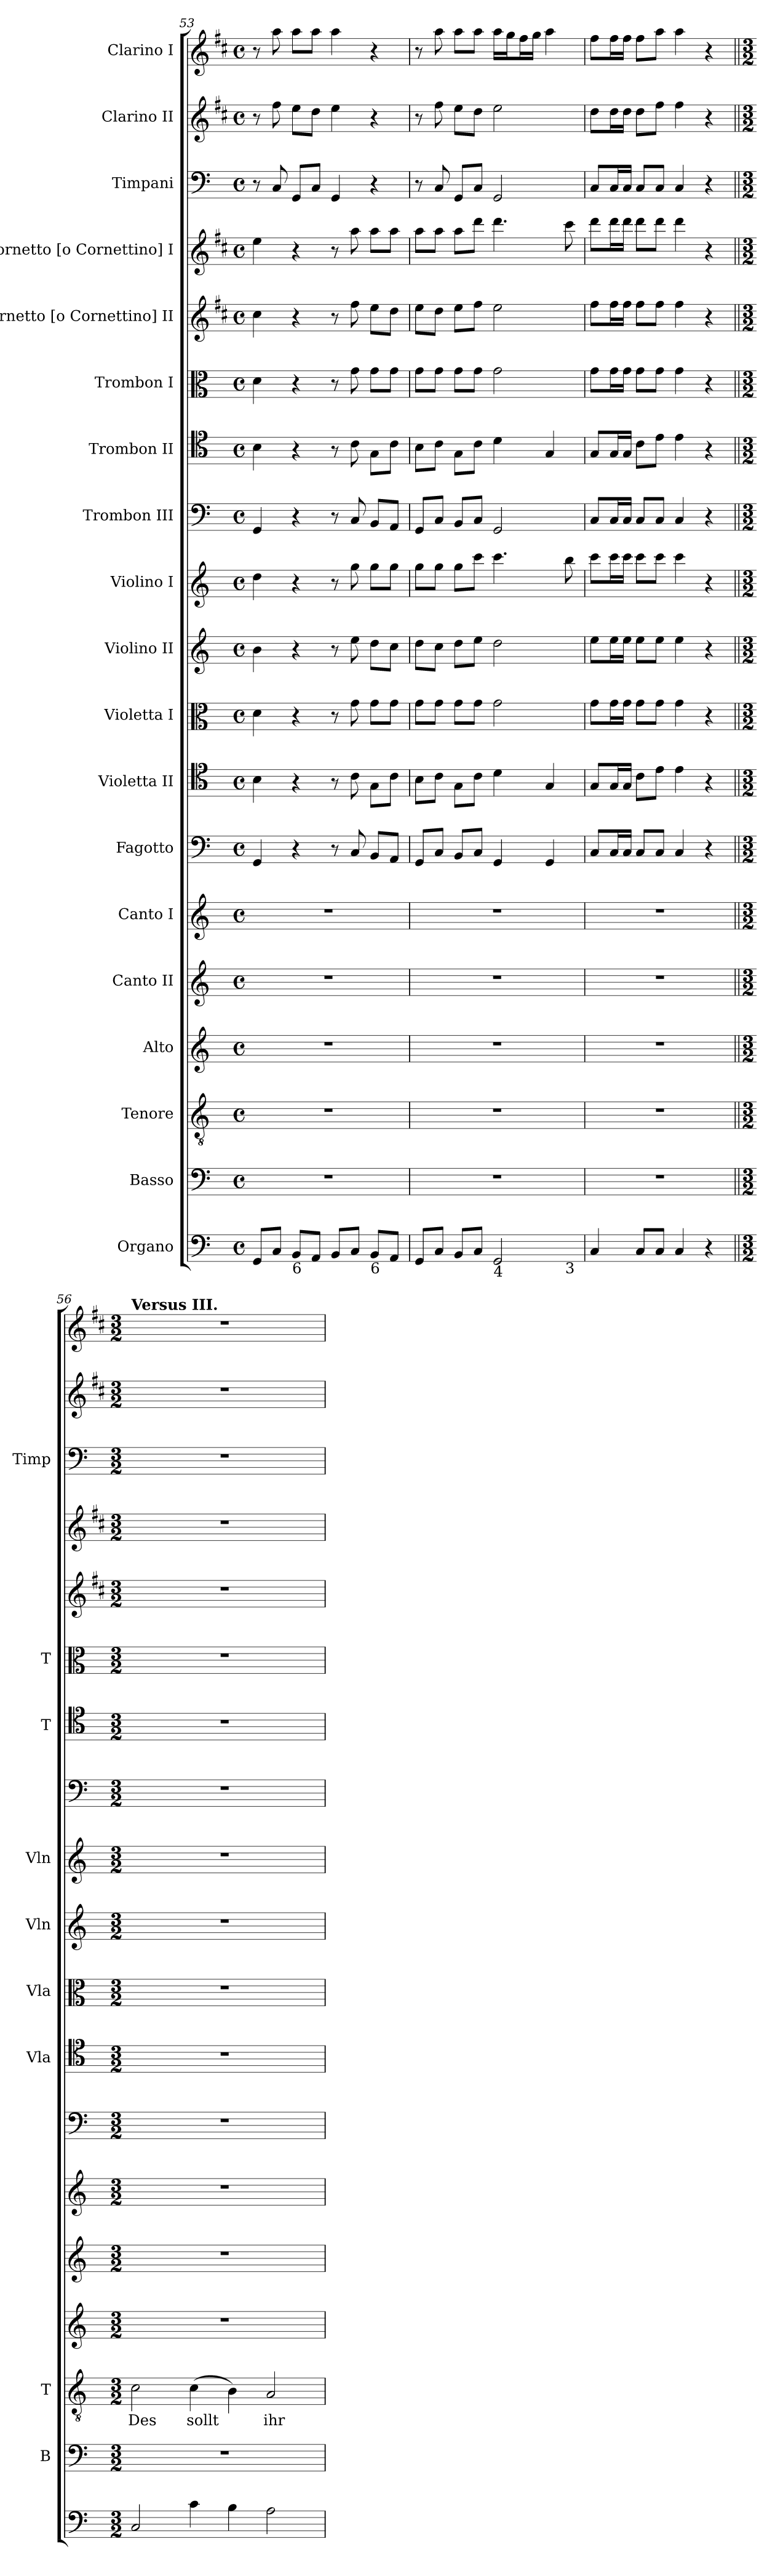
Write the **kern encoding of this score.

**kern	**kern	**kern	**text	**kern	**kern	**kern	**kern	**kern	**kern	**kern	**kern	**kern	**kern	**kern	**kern	**kern	**kern	**kern	**kern
*part19	*part18	*part17	*part17	*part16	*part15	*part14	*part13	*part12	*part11	*part10	*part9	*part8	*part7	*part6	*part5	*part4	*part3	*part2	*part1
*staff19	*staff18	*staff17	*staff17	*staff16	*staff15	*staff14	*staff13	*staff12	*staff11	*staff10	*staff9	*staff8	*staff7	*staff6	*staff5	*staff4	*staff3	*staff2	*staff1
*I"Organo	*I"Basso	*I"Tenore	*	*I"Alto	*I"Canto II	*I"Canto I	*I"Fagotto	*I"Violetta II	*I"Violetta I	*I"Violino II	*I"Violino I	*I"Trombon III	*I"Trombon II	*I"Trombon I	*I"Cornetto [o Cornettino] II	*I"Cornetto [o Cornettino] I	*I"Timpani	*I"Clarino II	*I"Clarino I
*	*I'B	*I'T	*	*	*	*	*	*I'Vla	*I'Vla	*I'Vln	*I'Vln	*	*I'T	*I'T	*	*	*I'Timp	*	*
*clefF4	*clefF4	*clefGv2	*	*clefG2	*clefG2	*clefG2	*clefF4	*clefC4	*clefC3	*clefG2	*clefG2	*clefF4	*clefC4	*clefC3	*clefG2	*clefG2	*clefF4	*clefG2	*clefG2
*	*	*ITrd7c12	*	*	*	*	*	*	*	*	*	*	*	*	*ITrd1c2	*ITrd1c2	*	*ITrd1c2	*ITrd1c2
*k[]	*k[]	*k[]	*	*k[]	*k[]	*k[]	*k[]	*k[]	*k[]	*k[]	*k[]	*k[]	*k[]	*k[]	*k[]	*k[]	*k[]	*k[]	*k[]
*C:	*C:	*C:	*	*C:	*C:	*C:	*C:	*C:	*C:	*C:	*C:	*C:	*C:	*C:	*C:	*C:	*C:	*C:	*C:
*M4/4	*M4/4	*M4/4	*	*M4/4	*M4/4	*M4/4	*M4/4	*M4/4	*M4/4	*M4/4	*M4/4	*M4/4	*M4/4	*M4/4	*M4/4	*M4/4	*M4/4	*M4/4	*M4/4
*met(c)	*met(c)	*met(c)	*	*met(c)	*met(c)	*met(c)	*met(c)	*met(c)	*met(c)	*met(c)	*met(c)	*met(c)	*met(c)	*met(c)	*met(c)	*met(c)	*met(c)	*met(c)	*met(c)
=53	=53	=53	=53	=53	=53	=53	=53	=53	=53	=53	=53	=53	=53	=53	=53	=53	=53	=53	=53
8GG/L	1r	1r	.	1r	1r	1r	4GG/	4B\	4d\	4b\	4dd\	4GG/	4B\	4d\	4b\	4dd\	8r	8r	8r
8C/J	.	.	.	.	.	.	.	.	.	.	.	.	.	.	.	.	8C/	8ee\	8gg\
!LO:TX:b:t=6	!	!	!	!	!	!	!	!	!	!	!	!	!	!	!	!	!	!	!
8BB/L	.	.	.	.	.	.	4r	4r	4r	4r	4r	4r	4r	4r	4r	4r	8GG/L	8dd\L	8gg\L
8AA/J	.	.	.	.	.	.	.	.	.	.	.	.	.	.	.	.	8C/J	8cc\J	8gg\J
8BB/L	.	.	.	.	.	.	8r	8r	8r	8r	8r	8r	8r	8r	8r	8r	4GG/	4dd\	4gg\
8C/J	.	.	.	.	.	.	8C/	8c\	8g\	8ee\	8gg\	8C/	8c\	8g\	8ee\	8gg\	.	.	.
!LO:TX:b:t=6	!	!	!	!	!	!	!	!	!	!	!	!	!	!	!	!	!	!	!
8BB/L	.	.	.	.	.	.	8BB/L	8G\L	8g\L	8dd\L	8gg\L	8BB/L	8G\L	8g\L	8dd\L	8gg\L	4r	4r	4r
8AA/J	.	.	.	.	.	.	8AA/J	8c\J	8g\J	8cc\J	8gg\J	8AA/J	8c\J	8g\J	8cc\J	8gg\J	.	.	.
=54	=54	=54	=54	=54	=54	=54	=54	=54	=54	=54	=54	=54	=54	=54	=54	=54	=54	=54	=54
*^	*	*	*	*	*	*	*	*	*	*	*	*	*	*	*	*	*	*	*
8GG/L	2..ryy	1r	1r	.	1r	1r	1r	8GG/L	8B\L	8g\L	8dd\L	8gg\L	8GG/L	8B\L	8g\L	8dd\L	8gg\L	8r	8r	8r
8C/J	.	.	.	.	.	.	.	8C/J	8c\J	8g\J	8cc\J	8gg\J	8C/J	8c\J	8g\J	8cc\J	8gg\J	8C/	8ee\	8gg\
8BB/L	.	.	.	.	.	.	.	8BB/L	8G\L	8g\L	8dd\L	8gg\L	8BB/L	8G\L	8g\L	8dd\L	8gg\L	8GG/L	8dd\L	8gg\L
8C/J	.	.	.	.	.	.	.	8C/J	8c\J	8g\J	8ee\J	8ccc\J	8C/J	8c\J	8g\J	8ee\J	8ccc\J	8C/J	8cc\J	8gg\J
!LO:TX:b:t=4	!	!	!	!	!	!	!	!	!	!	!	!	!	!	!	!	!	!	!	!
2GG/	.	.	.	.	.	.	.	4GG/	4d\	2g\	2dd\	4.ccc\	2GG/	4d\	2g\	2dd\	4.ccc\	2GG/	2dd\	16gg\LL
.	.	.	.	.	.	.	.	.	.	.	.	.	.	.	.	.	.	.	.	16ff\J
.	.	.	.	.	.	.	.	.	.	.	.	.	.	.	.	.	.	.	.	16ee\L
.	.	.	.	.	.	.	.	.	.	.	.	.	.	.	.	.	.	.	.	16ff\JJ
.	.	.	.	.	.	.	.	4GG/	4G/	.	.	.	.	4G/	.	.	.	.	.	4gg\
!	!LO:TX:b:t=3	!	!	!	!	!	!	!	!	!	!	!	!	!	!	!	!	!	!	!
.	8ryy	.	.	.	.	.	.	.	.	.	.	8bb\	.	.	.	.	8bb\	.	.	.
*v	*v	*	*	*	*	*	*	*	*	*	*	*	*	*	*	*	*	*	*	*
!!LO:PB:g=z
=55	=55	=55	=55	=55	=55	=55	=55	=55	=55	=55	=55	=55	=55	=55	=55	=55	=55	=55	=55
4C/	1r	1r	.	1r	1r	1r	8C/L	8G/L	8g\L	8ee\L	8ccc\L	8C/L	8G/L	8g\L	8ee\L	8ccc\L	8C/L	8cc\L	8ee\L
.	.	.	.	.	.	.	16C/L	16G/L	16g\L	16ee\L	16ccc\L	16C/L	16G/L	16g\L	16ee\L	16ccc\L	16C/L	16cc\L	16ee\L
.	.	.	.	.	.	.	16C/JJ	16G/JJ	16g\JJ	16ee\JJ	16ccc\JJ	16C/JJ	16G/JJ	16g\JJ	16ee\JJ	16ccc\JJ	16C/JJ	16cc\JJ	16ee\JJ
8C/L	.	.	.	.	.	.	8C/L	8c\L	8g\L	8ee\L	8ccc\L	8C/L	8c\L	8g\L	8ee\L	8ccc\L	8C/L	8cc\L	8ee\L
8C/J	.	.	.	.	.	.	8C/J	8e\J	8g\J	8ee\J	8ccc\J	8C/J	8e\J	8g\J	8ee\J	8ccc\J	8C/J	8ee\J	8gg\J
4C/	.	.	.	.	.	.	4C/	4e\	4g\	4ee\	4ccc\	4C/	4e\	4g\	4ee\	4ccc\	4C/	4ee\	4gg\
4r	.	.	.	.	.	.	4r	4r	4r	4r	4r	4r	4r	4r	4r	4r	4r	4r	4r
=56||	=56||	=56||	=56||	=56||	=56||	=56||	=56||	=56||	=56||	=56||	=56||	=56||	=56||	=56||	=56||	=56||	=56||	=56||	=56||
*M3/2	*M3/2	*M3/2	*	*M3/2	*M3/2	*M3/2	*M3/2	*M3/2	*M3/2	*M3/2	*M3/2	*M3/2	*M3/2	*M3/2	*M3/2	*M3/2	*M3/2	*M3/2	*M3/2
*	*	*	*	*	*	*	*	*	*	*	*	*	*	*	*	*	*	*	*MM270
!	!	!	!	!	!	!	!	!	!	!	!	!	!	!	!	!	!	!	!LO:TX:a:B:t=Versus III.
!	!LO:N:vis=1	!	!LO:LY:b	!LO:N:vis=1	!LO:N:vis=1	!LO:N:vis=1	!LO:N:vis=1	!LO:N:vis=1	!LO:N:vis=1	!LO:N:vis=1	!LO:N:vis=1	!LO:N:vis=1	!LO:N:vis=1	!LO:N:vis=1	!LO:N:vis=1	!LO:N:vis=1	!LO:N:vis=1	!LO:N:vis=1	!LO:N:vis=1
2C/	1.r	2C\	Des	1.r	1.r	1.r	1.r	1.r	1.r	1.r	1.r	1.r	1.r	1.r	1.r	1.r	1.r	1.r	1.r
!	!	!	!LO:LY:b	!	!	!	!	!	!	!	!	!	!	!	!	!	!	!	!
4c\	.	(>4C\	sollt	.	.	.	.	.	.	.	.	.	.	.	.	.	.	.	.
4B\	.	4BB\)	.	.	.	.	.	.	.	.	.	.	.	.	.	.	.	.	.
!	!	!	!LO:LY:b	!	!	!	!	!	!	!	!	!	!	!	!	!	!	!	!
2A\	.	2AA/	ihr	.	.	.	.	.	.	.	.	.	.	.	.	.	.	.	.
=	=	=	=	=	=	=	=	=	=	=	=	=	=	=	=	=	=	=	=
*-	*-	*-	*-	*-	*-	*-	*-	*-	*-	*-	*-	*-	*-	*-	*-	*-	*-	*-	*-
